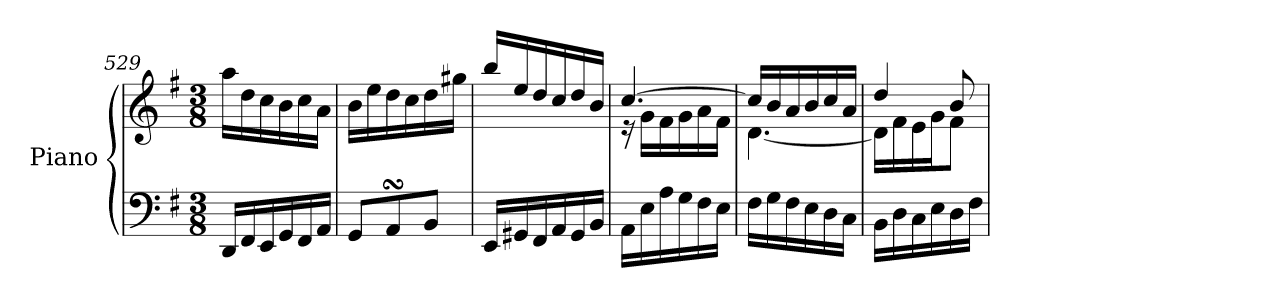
**kern	**kern
*part1	*part1
*staff2	*staff1
*I"Piano	*
*I'Pno	*
*clefF4	*clefG2
*k[f#]	*k[f#]
*M3/8	*M3/8
=529	=529
16DD/LL	16aa\LL
16FF#/	16dd\
16EE/	16cc\
16GG/	16b\
16FF#/	16cc\
16AA/JJ	16a\JJ
=530	=530
8GG/L	16b\LL
.	16ee\
8AAsSSS/	16dd\
.	16cc\
8BB/J	16dd\
.	16gg#X\JJ
!!LO:LB:g=z
=531	=531
16EE/LL	16bb/LL
16GG#X/	16ee/
16FF#/	16dd/
16AA/	16cc/
16GG#/	16dd/
16BB/JJ	16b/JJ
=532	=532
*	*^
16AA\LL	[4.cc/	16r
16E\	.	16g\LL
16A\	.	16f#\
16G\	.	16g\
16F#\	.	16a\
16E\JJ	.	16f#\JJ
=533	=533	=533
16F#\LL	16cc/LL]	[4.d\
16G\	16b/	.
16F#\	16a/	.
16E\	16b/	.
16D\	16cc/	.
16C\JJ	16a/JJ	.
=534	=534	=534
16BB\LL	4dd/	16d\LL]
16D\	.	16f#\
16C\	.	16e\
16E\	.	16g\J
16D\	8b/	8f#\J
16F#\JJ	.	.
*	*v	*v
=	=
*-	*-
